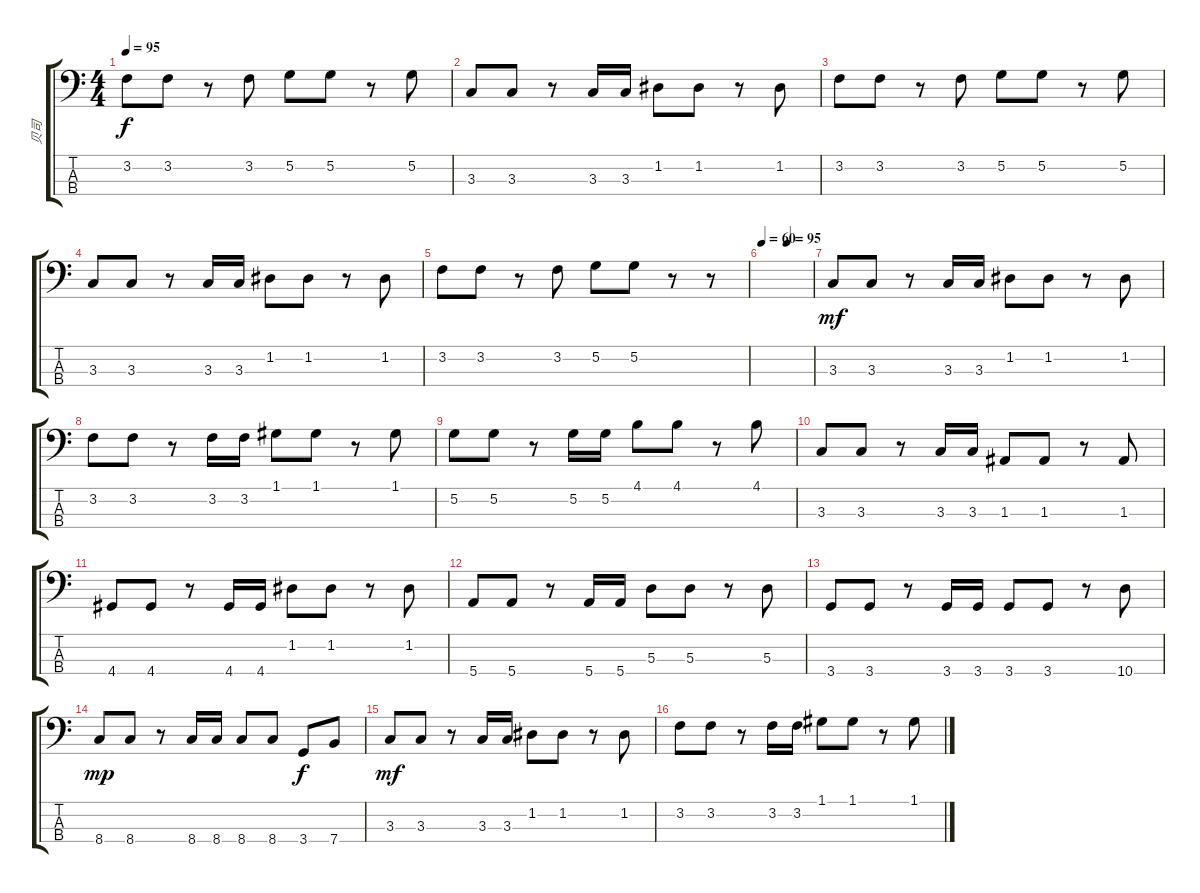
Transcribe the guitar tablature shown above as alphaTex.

\track ("贝司" "贝司") {instrument electricbassfinger}
\staff {score tabs}
\tuning (G2 D2 A1 E1) {hide}
\ts (4 4)
\tempo 95
\clef f4
\ks c
3.2.8{dy f} 3.2.8 r.8 3.2.8 5.2.8 5.2.8 r.8 5.2.8 |
3.3.8 3.3.8 r.8 3.3.16 3.3.16 1.2.8 1.2.8 r.8 1.2.8 |
3.2.8 3.2.8 r.8 3.2.8 5.2.8 5.2.8 r.8 5.2.8 |
3.3.8 3.3.8 r.8 3.3.16 3.3.16 1.2.8 1.2.8 r.8 1.2.8 |
3.2.8 3.2.8 r.8 3.2.8 5.2.8 5.2.8 r.8 r.8 |
\tempo 60
\tempo (95 0.5)
|
3.3.8{dy mf} 3.3.8 r.8 3.3.16 3.3.16 1.2.8 1.2.8 r.8 1.2.8 |
3.2.8 3.2.8 r.8 3.2.16 3.2.16 1.1.8 1.1.8 r.8 1.1.8 |
5.2.8 5.2.8 r.8 5.2.16 5.2.16 4.1.8 4.1.8 r.8 4.1.8 |
3.3.8 3.3.8 r.8 3.3.16 3.3.16 1.3.8 1.3.8 r.8 1.3.8 |
4.4.8 4.4.8 r.8 4.4.16 4.4.16 1.2.8 1.2.8 r.8 1.2.8 |
5.4.8 5.4.8 r.8 5.4.16 5.4.16 5.3.8 5.3.8 r.8 5.3.8 |
3.4.8 3.4.8 r.8 3.4.16 3.4.16 3.4.8 3.4.8 r.8 10.4.8 |
8.4.8{dy mp} 8.4.8 r.8 8.4.16 8.4.16 8.4.8 8.4.8 3.4.8{dy f} 7.4.8 |
3.3.8{dy mf} 3.3.8 r.8 3.3.16 3.3.16 1.2.8 1.2.8 r.8 1.2.8 |
3.2.8 3.2.8 r.8 3.2.16 3.2.16 1.1.8 1.1.8 r.8 1.1.8
